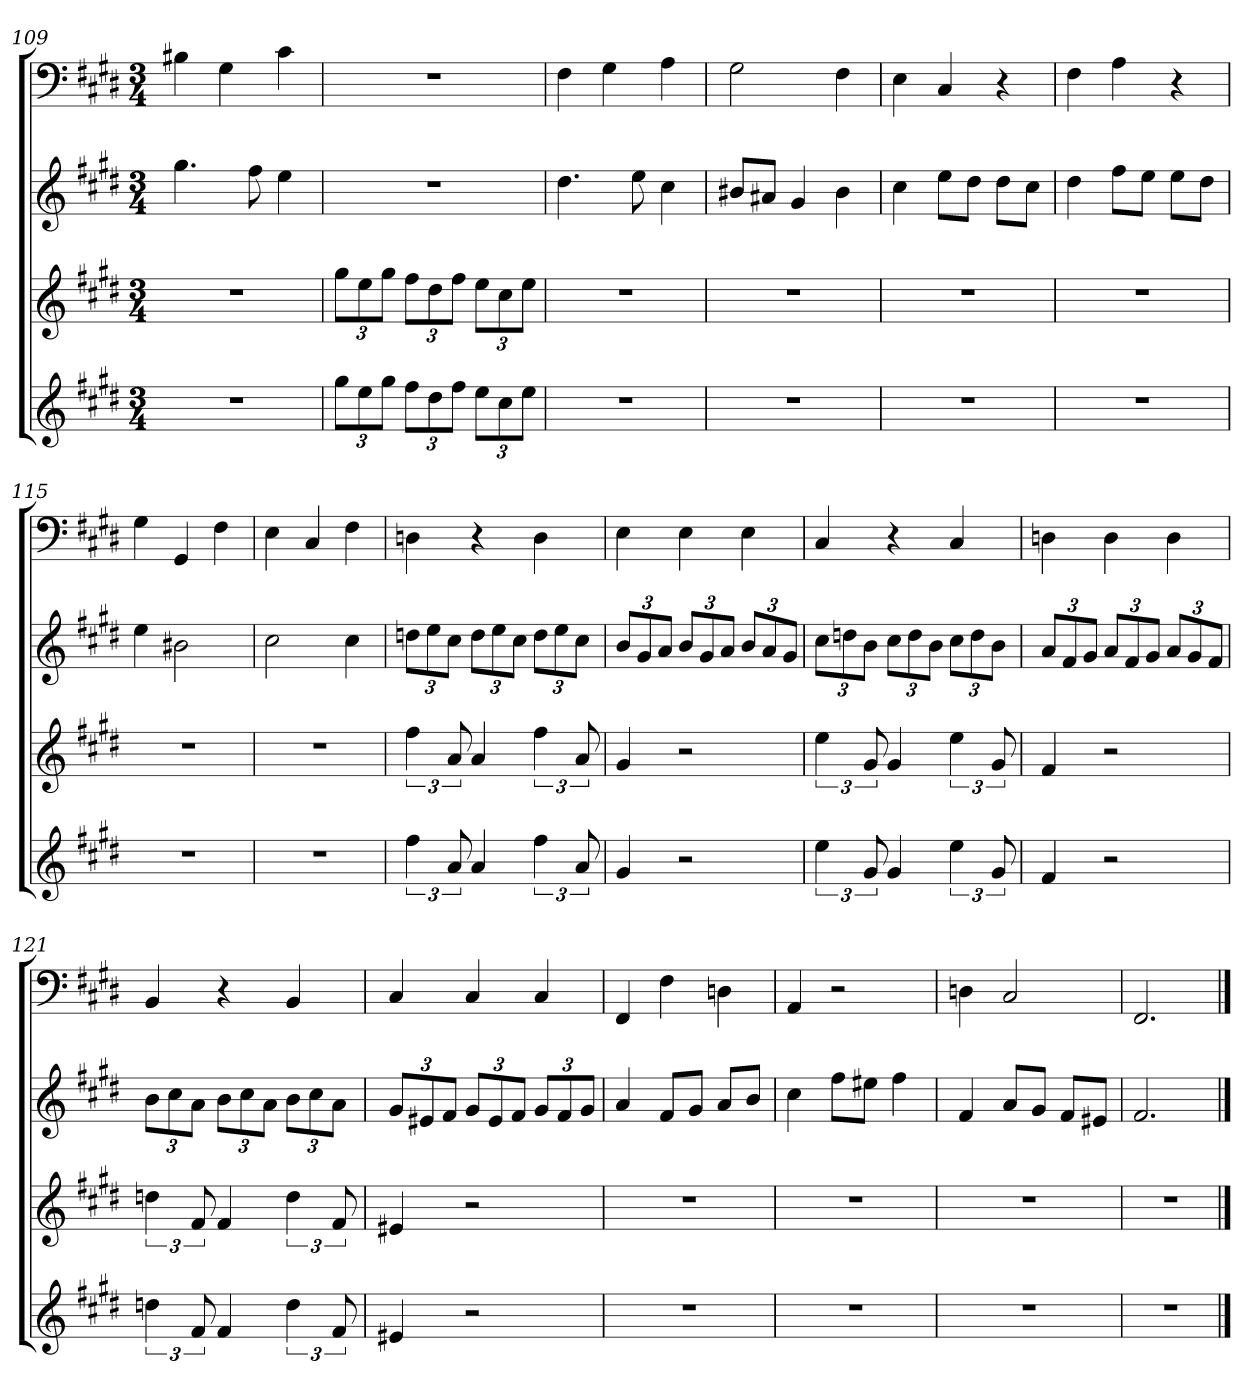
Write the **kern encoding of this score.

**kern	**kern	**kern	**kern
*part4	*part3	*part2	*part1
*staff4	*staff3	*staff2	*staff1
*	*	*	*clefF4
*k[f#c#g#d#]	*k[f#c#g#d#]	*k[f#c#g#d#]	*k[f#c#g#d#]
*E:	*E:	*E:	*E:
*M3/4	*M3/4	*M3/4	*M3/4
=109	=109	=109	=109
2.r	2.r	4.gg#	4B#X
.	.	.	4G#
.	.	8ff#	.
.	.	4ee	4c#
=110	=110	=110	=110
12gg#L	12gg#L	2.r	2.r
12ee	12ee	.	.
12gg#J	12gg#J	.	.
12ff#L	12ff#L	.	.
12dd#	12dd#	.	.
12ff#J	12ff#J	.	.
12eeL	12eeL	.	.
12cc#	12cc#	.	.
12eeJ	12eeJ	.	.
=111	=111	=111	=111
2.r	2.r	4.dd#	4F#
.	.	.	4G#
.	.	8ee	.
.	.	4cc#	4A
=112	=112	=112	=112
2.r	2.r	8b#XL	2G#
.	.	8a#XJ	.
.	.	4g#	.
.	.	4b#	4F#
=113	=113	=113	=113
2.r	2.r	4cc#	4E
.	.	8eeL	4C#
.	.	8dd#J	.
.	.	8dd#L	4r
.	.	8cc#J	.
=114	=114	=114	=114
2.r	2.r	4dd#	4F#
.	.	8ff#L	4A
.	.	8eeJ	.
.	.	8eeL	4r
.	.	8dd#J	.
=115	=115	=115	=115
2.r	2.r	4ee	4G#
.	.	2b#X	4GG#
.	.	.	4F#
=116	=116	=116	=116
2.r	2.r	2cc#	4E
.	.	.	4C#
.	.	4cc#	4F#
=117	=117	=117	=117
6ff#	6ff#	12ddnL	4Dn
.	.	12ee	.
12a	12a	12cc#J	.
4a	4a	12ddL	4r
.	.	12ee	.
.	.	12cc#J	.
6ff#	6ff#	12ddL	4D
.	.	12ee	.
12a	12a	12cc#J	.
=118	=118	=118	=118
4g#	4g#	12bL	4E
.	.	12g#	.
.	.	12aJ	.
2r	2r	12bL	4E
.	.	12g#	.
.	.	12aJ	.
.	.	12bL	4E
.	.	12a	.
.	.	12g#J	.
=119	=119	=119	=119
6ee	6ee	12cc#L	4C#
.	.	12ddn	.
12g#	12g#	12bJ	.
4g#	4g#	12cc#L	4r
.	.	12dd	.
.	.	12bJ	.
6ee	6ee	12cc#L	4C#
.	.	12dd	.
12g#	12g#	12bJ	.
=120	=120	=120	=120
4f#	4f#	12aL	4Dn
.	.	12f#	.
.	.	12g#J	.
2r	2r	12aL	4D
.	.	12f#	.
.	.	12g#J	.
.	.	12aL	4D
.	.	12g#	.
.	.	12f#J	.
=121	=121	=121	=121
6ddn	6ddn	12bL	4BB
.	.	12cc#	.
12f#	12f#	12aJ	.
4f#	4f#	12bL	4r
.	.	12cc#	.
.	.	12aJ	.
6dd	6dd	12bL	4BB
.	.	12cc#	.
12f#	12f#	12aJ	.
=122	=122	=122	=122
4e#X	4e#X	12g#L	4C#
.	.	12e#X	.
.	.	12f#J	.
2r	2r	12g#L	4C#
.	.	12e#	.
.	.	12f#J	.
.	.	12g#L	4C#
.	.	12f#	.
.	.	12g#J	.
=123	=123	=123	=123
2.r	2.r	4a	4FF#
.	.	8f#L	4F#
.	.	8g#J	.
.	.	8aL	4Dn
.	.	8bJ	.
=124	=124	=124	=124
2.r	2.r	4cc#	4AA
.	.	8ff#L	2r
.	.	8ee#XJ	.
.	.	4ff#	.
=125	=125	=125	=125
2.r	2.r	4f#	4Dn
.	.	8aL	2C#
.	.	8g#J	.
.	.	8f#L	.
.	.	8e#XJ	.
=126	=126	=126	=126
2.r	2.r	2.f#	2.FF#
==	==	==	==
*-	*-	*-	*-
